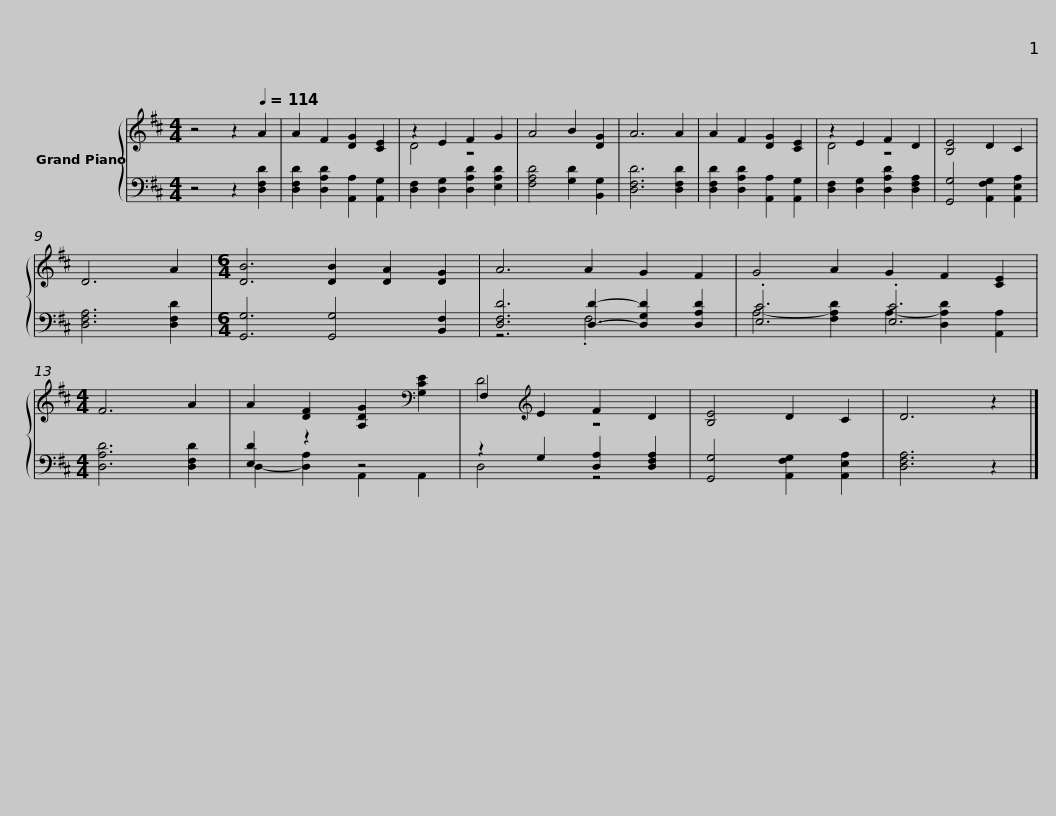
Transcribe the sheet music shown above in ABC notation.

X:1
%%score { ( 1 3 ) | ( 2 4 ) }
L:1/8
M:4/4
I:linebreak $
K:D
V:1 treble
V:3 treble
V:2 bass
V:4 bass
V:1
 z4 z2[Q:1/4=114] A2 | A2 F2 [DG]2 [CE]2 | z2 E2 F2 G2 | A4 B2 [DG]2 | A6 A2 | %5
 A2 F2 [DG]2 [CE]2 | z2 E2 F2 D2 | [B,E]4 D2 C2 | D6 A2 |$[M:6/4] [DB]6 [DB]2 [DA]2 [DG]2 | %10
 A6 A2 G2 F2 | G4 A2 G2 F2 [CE]2 |[M:4/4] F6 A2 | A2 [DF]2 [A,DG]2[K:bass] [G,CE]2 | F,2[K:treble] E2 F2 D2 |$ %15
 [B,E]4 D2 C2 | D6 z2 |] %17
V:2
 z4 z2 [D,F,D]2 | [D,F,D]2 [D,A,D]2 [A,,A,]2 [A,,G,]2 | [D,F,]2 [D,G,]2 [D,A,D]2 [E,A,D]2 | [F,A,D]4 [G,D]2 [B,,G,]2 | [D,F,D]6 [D,F,D]2 | %5
 [D,F,D]2 [D,A,D]2 [A,,A,]2 [A,,G,]2 | [D,F,]2 [D,G,]2 [D,A,D]2 [D,F,A,]2 | [G,,G,]4 [A,,F,G,]2 [A,,E,A,]2 | [D,F,A,]6 [D,F,D]2 |$[M:6/4] [G,,G,]6 [G,,G,]4 [B,,F,]2 | %10
 [D,F,D]6 [D,D]2- [D,G,D]2 [D,A,D]2 | .[E,C]6 .[E,C]6 |[M:4/4] [D,A,D]6 [D,F,D]2 | [E,D]2 z2 z4 | z2 G,2 [D,A,]2 [D,F,A,]2 |$ %15
 [G,,G,]4 [A,,F,G,]2 [A,,E,A,]2 | [D,F,A,]6 z2 |] %17
V:3
 x8 | x8 | D4 z4 | x8 | x8 | %5
 x8 | D4 z4 | x8 | x8 |$[M:6/4] x12 | %10
 x12 | x12 |[M:4/4] x8 | x6[K:bass] x2 | D4[K:treble] z4 |$ %15
 x8 | x8 |] %17
V:4
 x8 | x8 | x8 | x8 | x8 | %5
 x8 | x8 | x8 | x8 |$[M:6/4] x12 | %10
 z6 .F,6 | A,4- [F,A,D]2 A,2- [D,A,D]2 [A,,A,]2 |[M:4/4] x8 | D,2- [D,A,]2 A,,2 A,,2 | D,4 z4 |$ %15
 x8 | x8 |] %17
